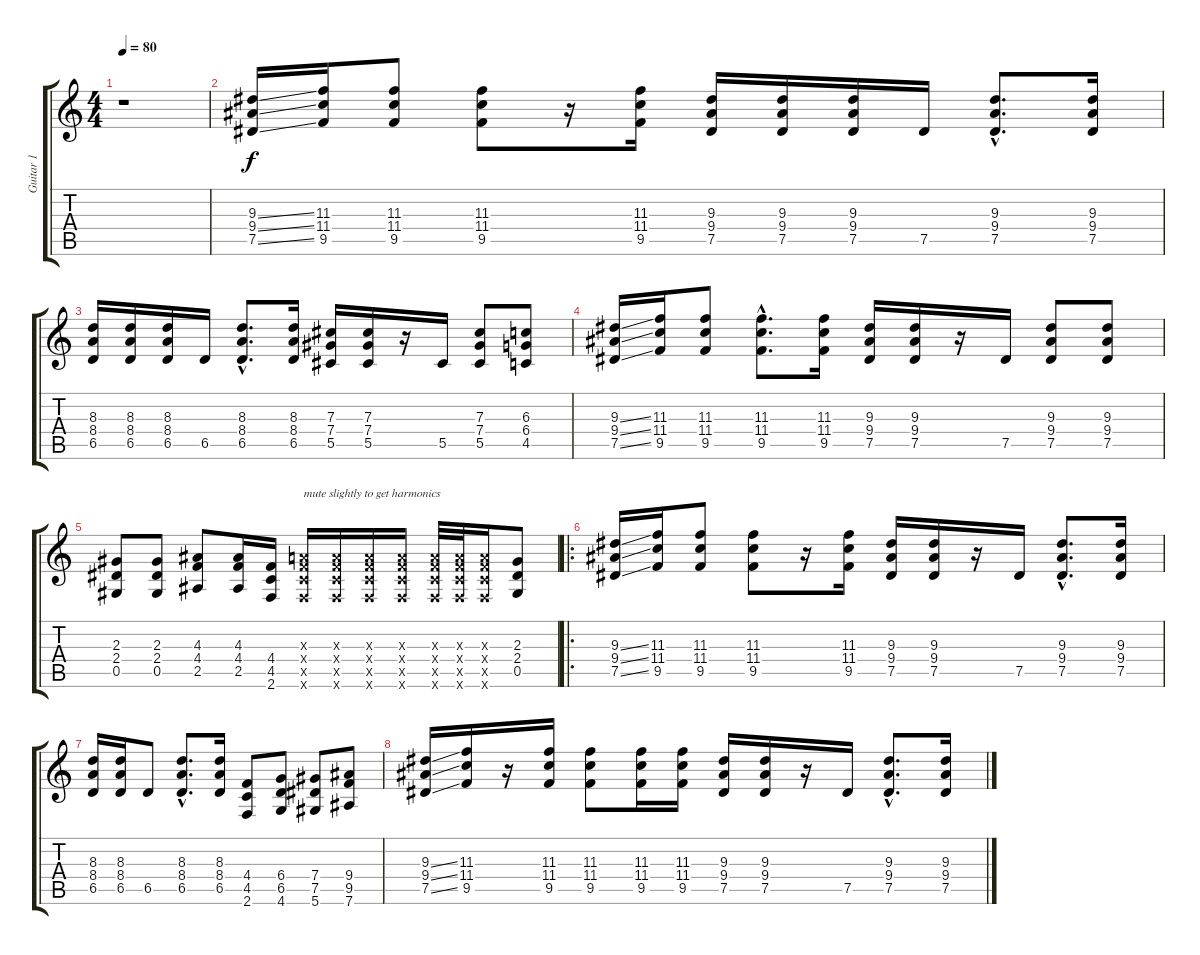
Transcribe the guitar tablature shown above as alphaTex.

\track ("Guitar 1" "Guitar 1") {instrument overdrivenguitar}
\staff {score tabs}
\tuning (Eb4 Bb3 Gb3 Db3 Ab2 Eb2) {hide}
\ts (4 4)
\tempo 80
\clef g2
\ks c
r.1{dy f instrument overdrivenguitar} |
(9.3{ss} 9.4{ss} 7.5{ss}).16 (11.3 11.4 9.5).16 (11.3 11.4 9.5).8 (11.3 11.4 9.5).8 r.16 (11.3 11.4 9.5).16 (9.3 9.4 7.5).16 (9.3 9.4 7.5).16 (9.3 9.4 7.5).16 7.5.16 (9.3{hac} 9.4{hac} 7.5{hac}).8{d} (9.3 9.4 7.5).16 |
(8.3 8.4 6.5).16 (8.3 8.4 6.5).16 (8.3 8.4 6.5).16 6.5.16 (8.3{hac} 8.4{hac} 6.5{hac}).8{d} (8.3 8.4 6.5).16 (7.3 7.4 5.5).16 (7.3 7.4 5.5).16 r.16 5.5.16 (7.3 7.4 5.5).8 (6.3 6.4 4.5).8 |
(9.3{ss} 9.4{ss} 7.5{ss}).16 (11.3 11.4 9.5).16 (11.3 11.4 9.5).8 (11.3{hac} 11.4{hac} 9.5{hac}).8{d} (11.3 11.4 9.5).16 (9.3 9.4 7.5).16 (9.3 9.4 7.5).16 r.16 7.5.16 (9.3 9.4 7.5).8 (9.3 9.4 7.5).8 |
(2.3 2.4 0.5).8 (2.3 2.4 0.5).8 (4.3 4.4 2.5).8 (4.3 4.4 2.5).16 (4.4 4.5 2.6).16 (3.3{x} 4.4{x} 4.5{x} 2.6{x}).16{txt "mute slightly to get harmonics" volume 12} (3.3{x} 4.4{x} 4.5{x} 2.6{x}).16 (3.3{x} 4.4{x} 4.5{x} 2.6{x}).16 (3.3{x} 4.4{x} 4.5{x} 2.6{x}).16 (3.3{x} 4.4{x} 4.5{x} 2.6{x}).32 (3.3{x} 4.4{x} 4.5{x} 2.6{x}).32 (3.3{x} 4.4{x} 4.5{x} 2.6{x}).16 (2.3 2.4 0.5).8{volume 13 instrument overdrivenguitar} |
\ro
(9.3{ss} 9.4{ss} 7.5{ss}).16 (11.3 11.4 9.5).16 (11.3 11.4 9.5).8 (11.3 11.4 9.5).8 r.16 (11.3 11.4 9.5).16 (9.3 9.4 7.5).16 (9.3 9.4 7.5).16 r.16 7.5.16 (9.3{hac} 9.4{hac} 7.5{hac}).8{d} (9.3 9.4 7.5).16 |
(8.3 8.4 6.5).16 (8.3 8.4 6.5).16 6.5.8 (8.3{hac} 8.4{hac} 6.5{hac}).8{d} (8.3 8.4 6.5).16 (4.4 4.5 2.6).8 (6.4 6.5 4.6).8 (7.4 7.5 5.6).8 (9.4 9.5 7.6).8 |
(9.3{ss} 9.4{ss} 7.5{ss}).16 (11.3 11.4 9.5).16 r.16 (11.3 11.4 9.5).16 (11.3 11.4 9.5).8 (11.3 11.4 9.5).16 (11.3 11.4 9.5).16 (9.3 9.4 7.5).16 (9.3 9.4 7.5).16 r.16 7.5.16 (9.3{hac} 9.4{hac} 7.5{hac}).8{d} (9.3 9.4 7.5).16
